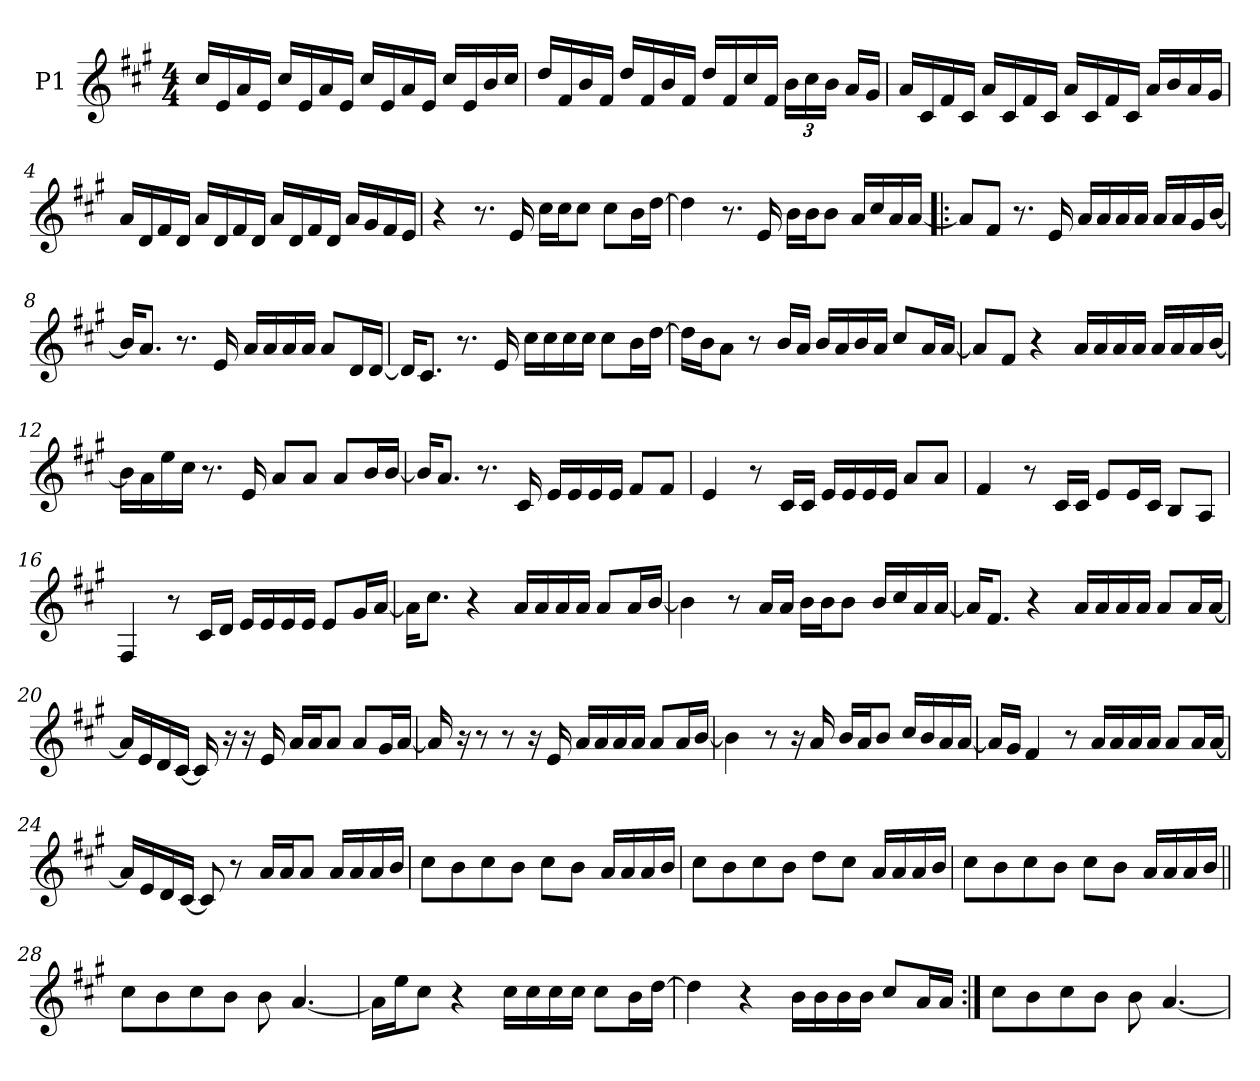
**kern
*part1
*staff1
*I"P1
*clefG2
*k[f#c#g#]
*A:
*M4/4
*MM80
=1
16cc#/LL
16e/
16a/
16e/JJ
16cc#/LL
16e/
16a/
16e/JJ
16cc#/LL
16e/
16a/
16e/JJ
16cc#/LL
16e/
16b/
16cc#/JJ
=2
16dd/LL
16f#/
16b/
16f#/JJ
16dd/LL
16f#/
16b/
16f#/JJ
16dd/LL
16f#/
16cc#/
16f#/JJ
*Xbrackettup
24b\LL
24cc#\
24b\JJ
16a/LL
16g#/JJ
!!LO:LB:g=z
=3
16a/LL
16c#/
16f#/
16c#/JJ
16a/LL
16c#/
16f#/
16c#/JJ
16a/LL
16c#/
16f#/
16c#/JJ
16a/LL
16b/
16a/
16g#/JJ
=4
16a/LL
16d/
16f#/
16d/JJ
16a/LL
16d/
16f#/
16d/JJ
16a/LL
16d/
16f#/
16d/JJ
16a/LL
16g#/
16f#/
16e/JJ
=5
4r
8.r
16e/
16cc#\LL
16cc#\J
8cc#\J
8cc#\L
16b\L
[>16dd\JJ
!!LO:LB:g=z
=6
4dd\]
8.r
16e/
16b\LL
16b\J
8b\J
16a/LL
16cc#/
16a/
[<16a/JJ
=7!|:
8a/L]
8f#/J
8.r
16e/
16a/LL
16a/
16a/
16a/JJ
16a/LL
16a/
16g#/
[<16b/JJ
=8
16b/KL]
8.a/J
8.r
16e/
16a/LL
16a/
16a/
16a/JJ
8a/L
16d/L
[<16d/JJ
!!LO:LB:g=z
=9
16d/KL]
8.c#/J
8.r
16e/
16cc#\LL
16cc#\
16cc#\
16cc#\JJ
8cc#\L
16b\L
[>16dd\JJ
=10
16dd\LL]
16b\J
8a\J
8r
16b/LL
16a/JJ
16b/LL
16a/
16b/
16a/JJ
8cc#/L
16a/L
[<16a/JJ
=11
8a/L]
8f#/J
4r
16a/LL
16a/
16a/
16a/JJ
16a/LL
16a/
16a/
[<16b/JJ
!!LO:LB:g=z
=12
16b\LL]
16a\
16ee\
16cc#\JJ
8.r
16e/
8a/L
8a/J
8a/L
16b/L
[<16b/JJ
=13
16b/KL]
8.a/J
8.r
16c#/
16e/LL
16e/
16e/
16e/JJ
8f#/L
8f#/J
=14
4e/
8r
16c#/LL
16c#/JJ
16e/LL
16e/
16e/
16e/JJ
8a/L
8a/J
!!LO:LB:g=z
=15
4f#/
8r
16c#/LL
16c#/JJ
8e/L
16e/L
16c#/JJ
8B/L
8A/J
=16
4F#/
8r
16c#/LL
16d/JJ
16e/LL
16e/
16e/
16e/JJ
8e/L
16g#/L
[<16a/JJ
=17
16a\KL]
8.cc#\J
4r
16a/LL
16a/
16a/
16a/JJ
8a/L
16a/L
[<16b/JJ
!!LO:LB:g=z
=18
4b\]
8r
16a/LL
16a/JJ
16b\LL
16b\J
8b\J
16b/LL
16cc#/
16a/
[<16a/JJ
=19
16a/KL]
8.f#/J
4r
16a/LL
16a/
16a/
16a/JJ
8a/L
16a/L
[<16a/JJ
=20
16a/LL]
16e/
16d/
[<16c#/JJ
16c#/]
16r
16r
16e/
16a/LL
16a/J
8a/J
8a/L
16g#/L
[<16a/JJ
!!LO:LB:g=z
=21
16a/]
16r
8r
8r
16r
16e/
16a/LL
16a/
16a/
16a/JJ
8a/L
16a/L
[<16b/JJ
=22
4b\]
8r
16r
16a/
16b/LL
16a/J
8b/J
16cc#/LL
16b/
16a/
[<16a/JJ
=23
16a/LL]
16g#/JJ
4f#/
8r
16a/LL
16a/
16a/
16a/JJ
8a/L
16a/L
[<16a/JJ
!!LO:LB:g=z
=24
16a/LL]
16e/
16d/
[<16c#/JJ
8c#/]
8r
16a/LL
16a/J
8a/J
16a/LL
16a/
16a/
16b/JJ
=25
8cc#\L
8b\
8cc#\
8b\J
8cc#\L
8b\J
16a/LL
16a/
16a/
16b/JJ
=26
8cc#\L
8b\
8cc#\
8b\J
8dd\L
8cc#\J
16a/LL
16a/
16a/
16b/JJ
!!LO:LB:g=z
=27
8cc#\L
8b\
8cc#\
8b\J
8cc#\L
8b\J
16a/LL
16a/
16a/
16b/JJ
=28||
8cc#\L
8b\
8cc#\
8b\J
8b\
[<4.a/
=29
16a\LL]
16ee\J
8cc#\J
4r
16cc#\LL
16cc#\
16cc#\
16cc#\JJ
8cc#\L
16b\L
[>16dd\JJ
=30
4dd\]
4r
16b\LL
16b\
16b\
16b\JJ
8cc#/L
16a/L
16a/JJ
!!LO:LB:g=z
=31:|!
8cc#\L
8b\
8cc#\
8b\J
8b\
[4.a/
=
*-
